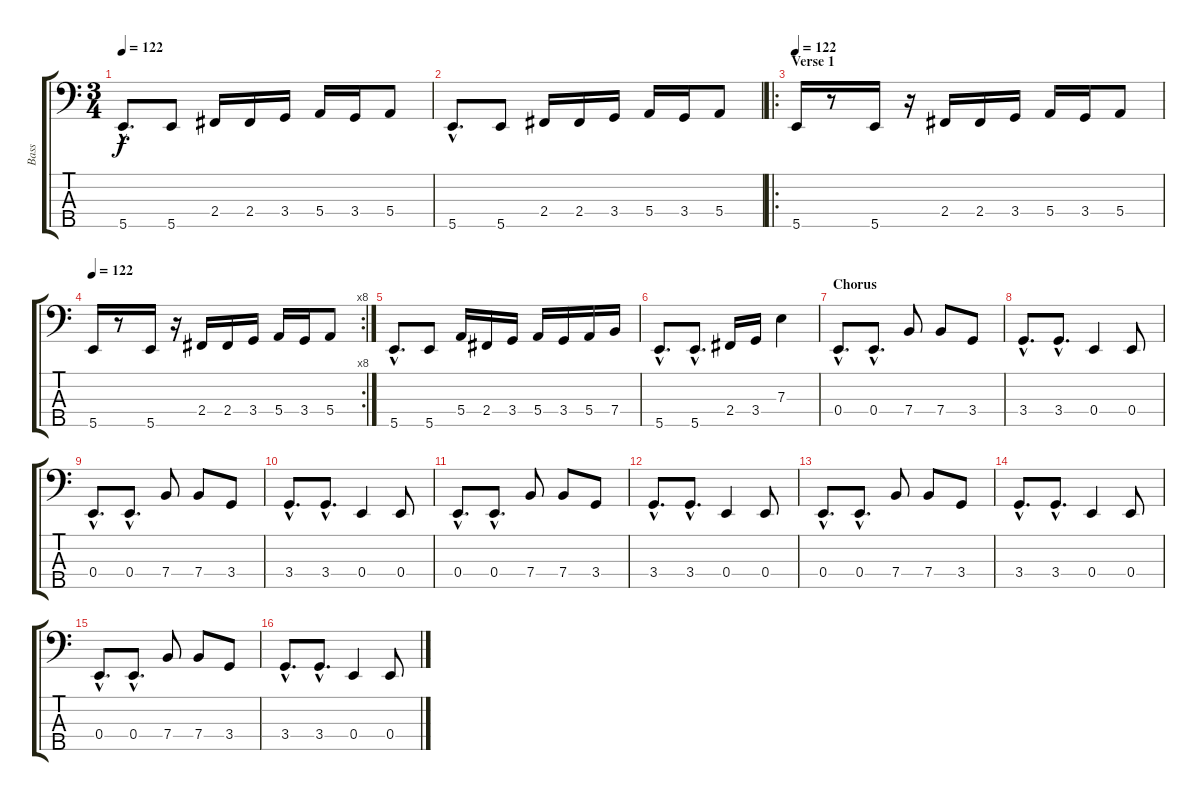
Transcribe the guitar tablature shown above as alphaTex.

\track ("Bass" "Bass") {instrument electricbasspick}
\staff {score tabs}
\tuning (G2 D2 A1 E1 B0) {hide}
\ts (3 4)
\tempo 122
\clef f4
\ks c
5.5{hac}.8{d dy f} 5.5.8 2.4.16 2.4.16 3.4.16 5.4.16 3.4.16 5.4.8 |
5.5{hac}.8{d} 5.5.8 2.4.16 2.4.16 3.4.16 5.4.16 3.4.16 5.4.8 |
\ro
\section ("" "Verse 1")
\tempo 122
5.5.16 r.8 5.5.16 r.16 2.4.16 2.4.16 3.4.16 5.4.16 3.4.16 5.4.8 |
\rc 8
\tempo 122
5.5.16 r.8 5.5.16 r.16 2.4.16 2.4.16 3.4.16 5.4.16 3.4.16 5.4.8 |
5.5{hac}.8{d} 5.5.8 5.4.16 2.4.16 3.4.16 5.4.16 3.4.16 5.4.16 7.4.16 |
5.5{hac}.8{d} 5.5{hac}.8{d} 2.4.16 3.4.16 7.3.4 |
\section ("" "Chorus")
0.4{hac}.8{d} 0.4{hac}.8{d} 7.4.8 7.4.8 3.4.8 |
3.4{hac}.8{d} 3.4{hac}.8{d} 0.4.4 0.4.8 |
0.4{hac}.8{d} 0.4{hac}.8{d} 7.4.8 7.4.8 3.4.8 |
3.4{hac}.8{d} 3.4{hac}.8{d} 0.4.4 0.4.8 |
0.4{hac}.8{d} 0.4{hac}.8{d} 7.4.8 7.4.8 3.4.8 |
3.4{hac}.8{d} 3.4{hac}.8{d} 0.4.4 0.4.8 |
0.4{hac}.8{d} 0.4{hac}.8{d} 7.4.8 7.4.8 3.4.8 |
3.4{hac}.8{d} 3.4{hac}.8{d} 0.4.4 0.4.8 |
0.4{hac}.8{d} 0.4{hac}.8{d} 7.4.8 7.4.8 3.4.8 |
3.4{hac}.8{d} 3.4{hac}.8{d} 0.4.4 0.4.8
